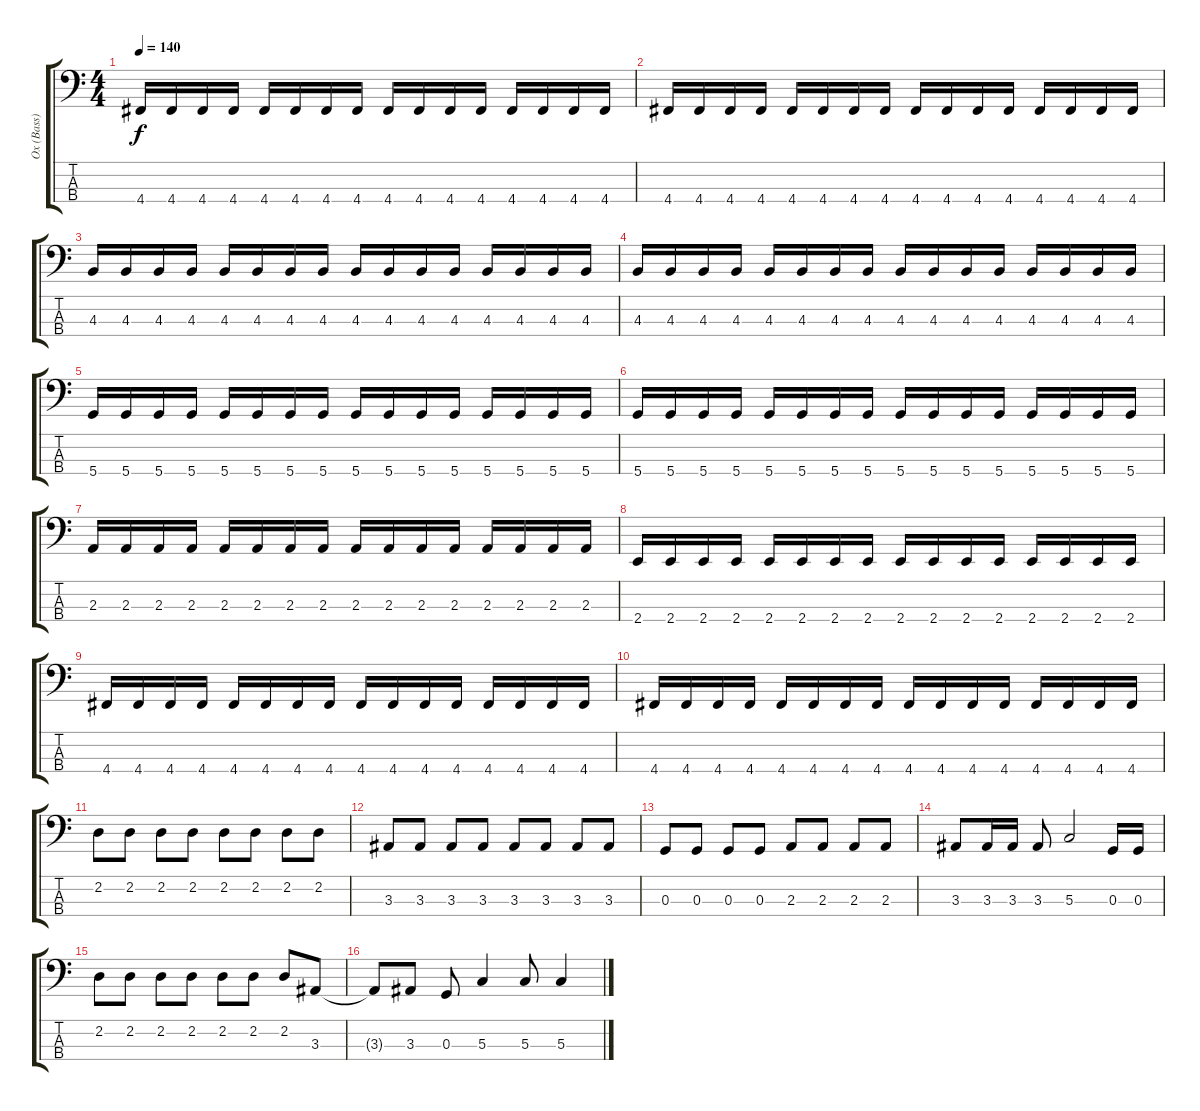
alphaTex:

\track ("Ox (Bass)" "Ox (Bass)") {instrument electricbasspick}
\staff {score tabs}
\tuning (F2 C2 G1 D1) {hide}
\ts (4 4)
\tempo 140
\clef f4
\ks c
4.4.16{dy f} 4.4.16 4.4.16 4.4.16 4.4.16 4.4.16 4.4.16 4.4.16 4.4.16 4.4.16 4.4.16 4.4.16 4.4.16 4.4.16 4.4.16 4.4.16 |
4.4.16 4.4.16 4.4.16 4.4.16 4.4.16 4.4.16 4.4.16 4.4.16 4.4.16 4.4.16 4.4.16 4.4.16 4.4.16 4.4.16 4.4.16 4.4.16 |
4.3.16 4.3.16 4.3.16 4.3.16 4.3.16 4.3.16 4.3.16 4.3.16 4.3.16 4.3.16 4.3.16 4.3.16 4.3.16 4.3.16 4.3.16 4.3.16 |
4.3.16 4.3.16 4.3.16 4.3.16 4.3.16 4.3.16 4.3.16 4.3.16 4.3.16 4.3.16 4.3.16 4.3.16 4.3.16 4.3.16 4.3.16 4.3.16 |
5.4.16 5.4.16 5.4.16 5.4.16 5.4.16 5.4.16 5.4.16 5.4.16 5.4.16 5.4.16 5.4.16 5.4.16 5.4.16 5.4.16 5.4.16 5.4.16 |
5.4.16 5.4.16 5.4.16 5.4.16 5.4.16 5.4.16 5.4.16 5.4.16 5.4.16 5.4.16 5.4.16 5.4.16 5.4.16 5.4.16 5.4.16 5.4.16 |
2.3.16 2.3.16 2.3.16 2.3.16 2.3.16 2.3.16 2.3.16 2.3.16 2.3.16 2.3.16 2.3.16 2.3.16 2.3.16 2.3.16 2.3.16 2.3.16 |
2.4.16 2.4.16 2.4.16 2.4.16 2.4.16 2.4.16 2.4.16 2.4.16 2.4.16 2.4.16 2.4.16 2.4.16 2.4.16 2.4.16 2.4.16 2.4.16 |
4.4.16 4.4.16 4.4.16 4.4.16 4.4.16 4.4.16 4.4.16 4.4.16 4.4.16 4.4.16 4.4.16 4.4.16 4.4.16 4.4.16 4.4.16 4.4.16 |
4.4.16 4.4.16 4.4.16 4.4.16 4.4.16 4.4.16 4.4.16 4.4.16 4.4.16 4.4.16 4.4.16 4.4.16 4.4.16 4.4.16 4.4.16 4.4.16 |
2.2.8 2.2.8 2.2.8 2.2.8 2.2.8 2.2.8 2.2.8 2.2.8 |
3.3.8 3.3.8 3.3.8 3.3.8 3.3.8 3.3.8 3.3.8 3.3.8 |
0.3.8 0.3.8 0.3.8 0.3.8 2.3.8 2.3.8 2.3.8 2.3.8 |
3.3.8 3.3.16 3.3.16 3.3.8 5.3.2 0.3.16 0.3.16 |
2.2.8 2.2.8 2.2.8 2.2.8 2.2.8 2.2.8 2.2.8 3.3.8 |
3.3{t}.8 3.3.8 0.3.8 5.3.4 5.3.8 5.3.4
